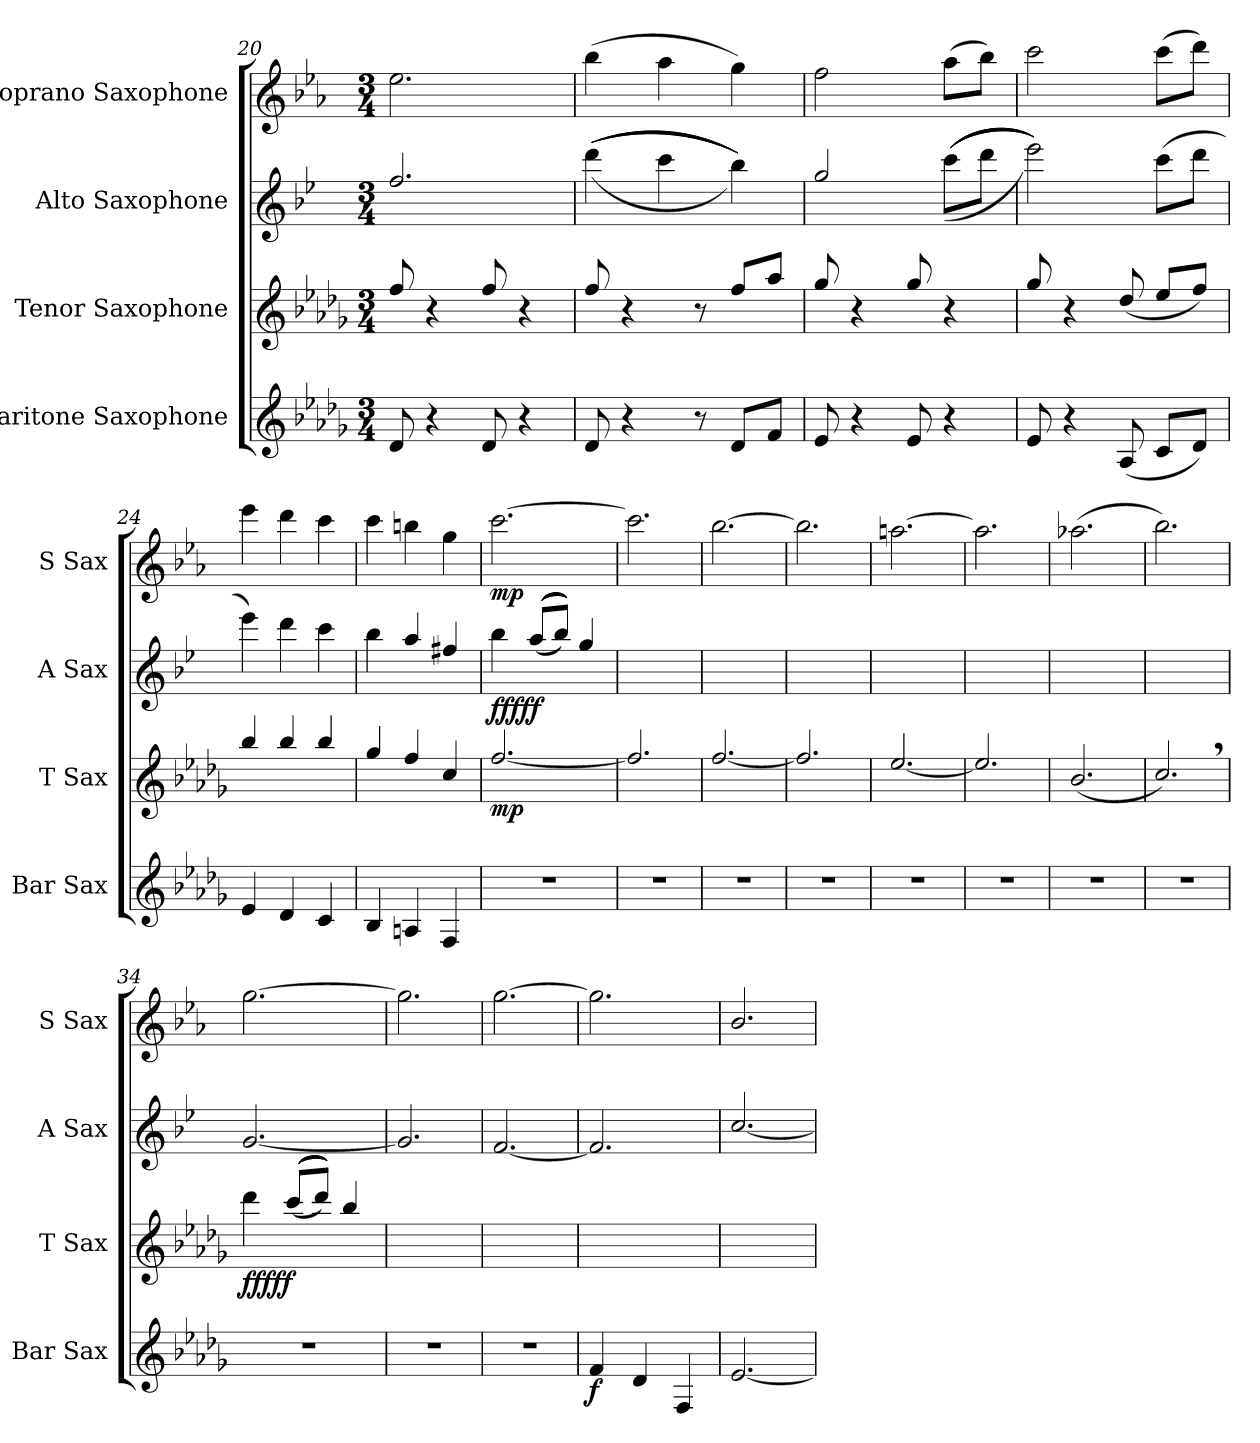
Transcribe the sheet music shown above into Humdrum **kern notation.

**kern	**dynam	**kern	**dynam	**kern	**dynam	**kern	**dynam
*part4	*part4	*part3	*part3	*part2	*part2	*part1	*part1
*staff4	*staff4	*staff3	*staff3	*staff2	*staff2	*staff1	*staff1
*I"Baritone Saxophone	*	*I"Tenor Saxophone	*	*I"Alto Saxophone	*	*I"Soprano Saxophone	*
*I'Bar Sax	*	*I'T Sax	*	*I'A Sax	*	*I'S Sax	*
*clefG2	*	*clefG2	*	*clefG2	*	*clefG2	*
*ITrd12c21	*	*ITrd8c14	*	*ITrd5c9	*	*ITrd1c2	*
*k[b-e-a-d-g-]	*	*k[b-e-a-d-g-]	*	*k[b-e-a-d-g-]	*	*k[b-e-a-d-g-]	*
*M3/4	*	*M3/4	*	*M3/4	*	*M3/4	*
=20	=20	=20	=20	=20	=20	=20	=20
8D-/	.	8f/	.	2.a-/	.	2.dd-\	.
4r	.	4r	.	.	.	.	.
8D-/	.	8f/	.	.	.	.	.
4r	.	4r	.	.	.	.	.
=21	=21	=21	=21	=21	=21	=21	=21
8D-/	.	8f/	.	(>(>(>(>(>4ff\	.	(>4aa-\	.
4r	.	4r	.	.	.	.	.
.	.	.	.	4ee-\	.	4gg-\	.
8r	.	8r	.	.	.	.	.
8D-/L	.	8f/L	.	4dd-\)))))	.	4ff\)	.
8F/J	.	8a-/J	.	.	.	.	.
=22	=22	=22	=22	=22	=22	=22	=22
8E-/	.	8g-/	.	2b-/	.	2ee-\	.
4r	.	4r	.	.	.	.	.
8E-/	.	8g-/	.	.	.	.	.
4r	.	4r	.	(>(>(>(>(>8ee-\L	.	(>8gg-\L	.
.	.	.	.	8ff\J	.	8aa-\J)	.
=23	=23	=23	=23	=23	=23	=23	=23
8E-/	.	8g-/	.	2gg-\)))))	.	2bb-\	.
4r	.	4r	.	.	.	.	.
(<8AA-/	.	(<8d-/	.	.	.	.	.
8C/L	.	8e-/L	.	(>8ee-\L	.	(>8bb-\L	.
8D-/J)	.	8f/J)	.	8ff\J	.	8ccc\J)	.
=24	=24	=24	=24	=24	=24	=24	=24
4E-/	.	4b-/	.	4gg-\)	.	4ddd-\	.
4D-/	.	4b-/	.	4ff\	.	4ccc\	.
4C/	.	4b-/	.	4ee-\	.	4bb-\	.
!!LO:PB:g=z
=25	=25	=25	=25	=25	=25	=25	=25
4BB-/	.	4g-/	.	4dd-\	.	4bb-\	.
4AAn/	.	4f/	.	4cc/	.	4aan\	.
4FF/	.	4c/	.	4an/	.	4ff\	.
=26	=26	=26	=26	=26	=26	=26	=26
!	!	!	!LO:DY:b	!	!LO:DY:b	!	!
!	!	!	!	!	!LO:DY:n=1:b	!	!
!	!	!	!	!	!LO:DY:n=2:b	!	!
!	!	!	!	!	!LO:DY:n=3:b	!	!
!	!	!	!	!	!LO:DY:n=4:b	!	!LO:DY:b
2.r	.	[2.f/	mp	4dd-\	f f f f f	[2.bb-\	mp
.	.	.	.	(<(<(<(<(<8cc/L	.	.	.
.	.	.	.	8dd-/J)))))	.	.	.
.	.	.	.	4b-/	.	.	.
=27	=27	=27	=27	=27	=27	=27	=27
2.r	.	2.f/]	.	2.ryy	.	2.bb-\]	.
=28	=28	=28	=28	=28	=28	=28	=28
2.r	.	[2.f/	.	2.ryy	.	[2.aa-\	.
=29	=29	=29	=29	=29	=29	=29	=29
2.r	.	2.f/]	.	2.ryy	.	2.aa-\]	.
=30	=30	=30	=30	=30	=30	=30	=30
2.r	.	[2.e-/	.	2.ryy	.	[2.ggn\	.
=31	=31	=31	=31	=31	=31	=31	=31
2.r	.	2.e-/]	.	2.ryy	.	2.gg\]	.
=32	=32	=32	=32	=32	=32	=32	=32
2.r	.	(<2.B-/	.	2.ryy	.	(>2.gg-X\	.
=33	=33	=33	=33	=33	=33	=33	=33
2.r	.	2.c,/)	.	2.ryy	.	2.aa-\)	.
=34	=34	=34	=34	=34	=34	=34	=34
!	!	!	!LO:DY:b	!	!	!	!
!	!	!	!LO:DY:n=1:b	!	!	!	!
!	!	!	!LO:DY:n=2:b	!	!	!	!
!	!	!	!LO:DY:n=3:b	!	!	!	!
!	!	!	!LO:DY:n=4:b	!	!	!	!
2.r	.	4dd-\	f f f f f	[2.B-/	.	[2.ff\	.
.	.	(<(<(<(<(<8cc/L	.	.	.	.	.
.	.	8dd-/J)))))	.	.	.	.	.
.	.	4b-/	.	.	.	.	.
=35	=35	=35	=35	=35	=35	=35	=35
2.r	.	2.ryy	.	2.B-/]	.	2.ff\]	.
=36	=36	=36	=36	=36	=36	=36	=36
2.r	.	2.ryy	.	[2.A-/	.	[2.ff\	.
=37	=37	=37	=37	=37	=37	=37	=37
!	!LO:DY:b	!	!	!	!	!	!
4F/	f	2.ryy	.	2.A-/]	.	2.ff\]	.
4D-/	.	.	.	.	.	.	.
4FF/	.	.	.	.	.	.	.
=38	=38	=38	=38	=38	=38	=38	=38
[2.E-/	.	2.ryy	.	[2.e-/	.	2.a-/	.
=	=	=	=	=	=	=	=
*-	*-	*-	*-	*-	*-	*-	*-
